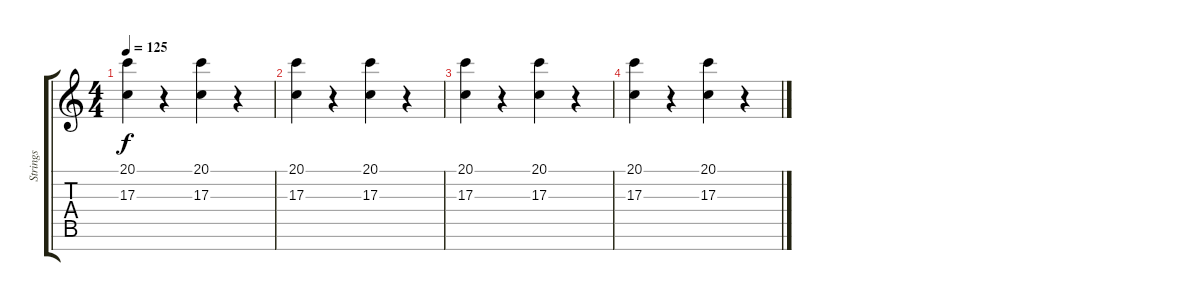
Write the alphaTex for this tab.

\track ("Strings" "Strings") {instrument stringensemble1}
\staff {score tabs}
\tuning (E4 B3 G3 D3 A2 E2 B1) {hide}
\ts (4 4)
\tempo 125
\clef g2
\ks c
(20.1 17.3).4{dy f} r.4 (20.1 17.3).4 r.4 |
(20.1 17.3).4 r.4 (20.1 17.3).4 r.4 |
(20.1 17.3).4 r.4 (20.1 17.3).4 r.4 |
(20.1 17.3).4 r.4 (20.1 17.3).4 r.4
